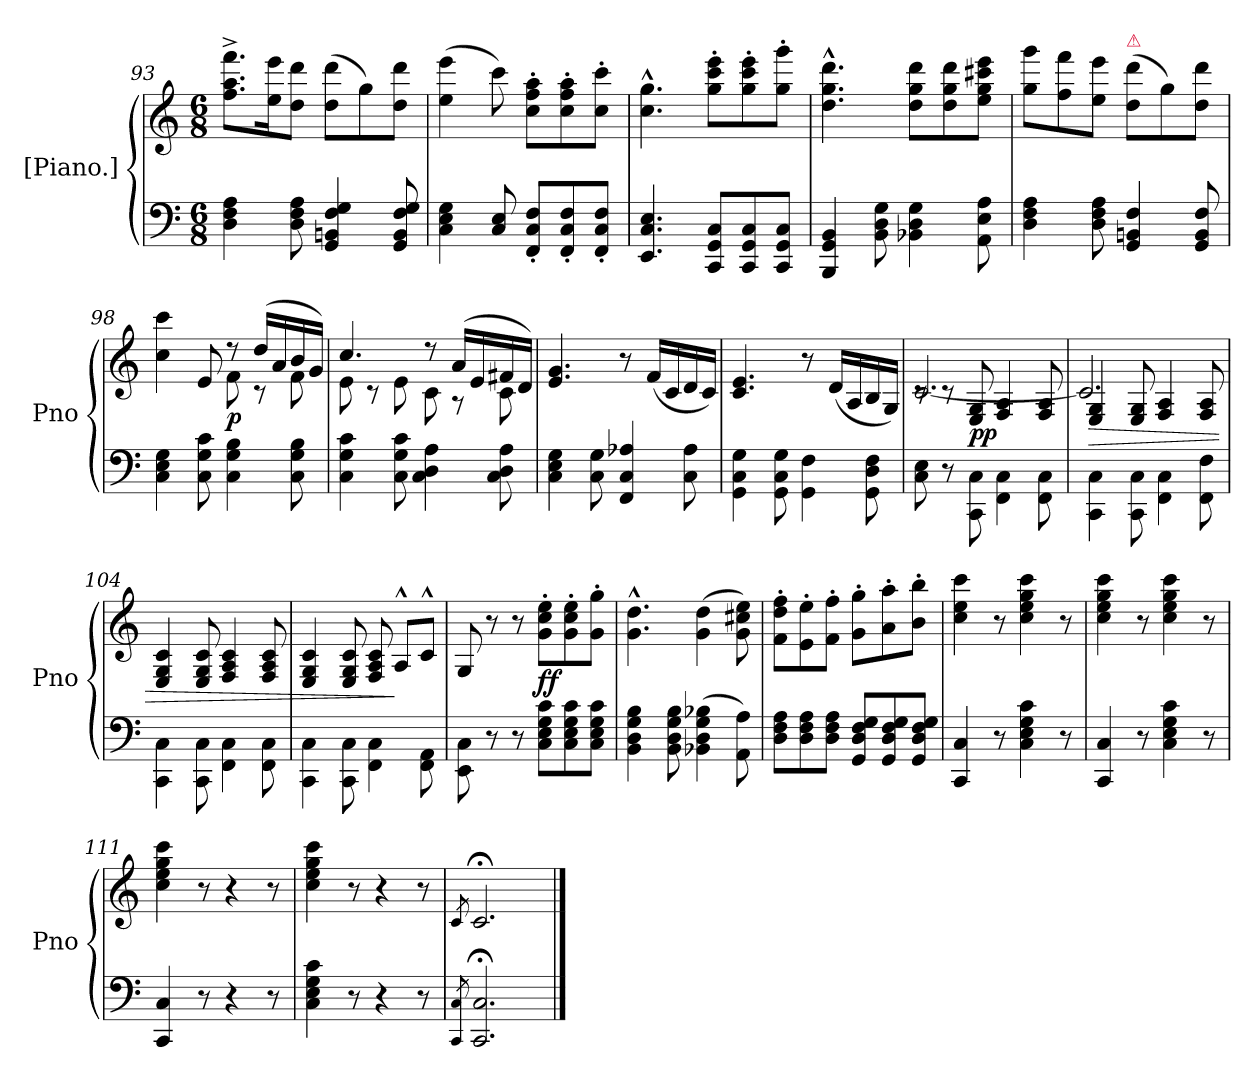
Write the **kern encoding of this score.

**kern	**kern	**dynam
*part1	*part1	*part1
*staff2	*staff1	*staff1/2
*I"[Piano.]	*	*
*I'Pno	*	*
*clefF4	*clefG2	*
*k[]	*k[]	*
*C:	*C:	*
*M6/8	*M6/8	*
=93	=93	=93
4D\ 4F\ 4A\	8.ff^\ 8.aa^\ 8.fff^\L	.
.	16ee\ 16eee\K	.
8D\ 8F\ 8A\	8dd\ 8ddd\J	.
4GG/ 4BBn/ 4F/ 4G/	(8dd\ 8ddd\L	.
.	8gg\)	.
8GG/ 8BB/ 8F/ 8G/	8dd\ 8ddd\J	.
=94	=94	=94
4C\ 4E\ 4G\	(4ee\ 4eee\	.
8C/ 8E/	8ccc\)	.
8FF'/ 8C'/ 8F'/L	8cc'\ 8ff'\ 8aa'\L	.
8FF'/ 8C'/ 8F'/	8cc'\ 8ff'\ 8aa'\	.
8FF'/ 8C'/ 8F'/J	8cc'\ 8ccc'\J	.
=95	=95	=95
4.EE/ 4.C/ 4.E/	4.cc^^\ 4.gg^^\	.
8CC/ 8GG/ 8C/L	8gg'\ 8ccc'\ 8eee'\L	.
8CC/ 8GG/ 8C/	8gg'\ 8ccc'\ 8eee'\	.
8CC/ 8GG/ 8C/J	8gg'\ 8ggg'\J	.
=96	=96	=96
4BBB/ 4GG/ 4BB/	4.dd^^\ 4.gg^^\ 4.ddd^^\	.
8BB\ 8D\ 8G\	.	.
4BB-X\ 4D\ 4G\	8dd\ 8gg\ 8ddd\L	.
.	8dd\ 8gg\ 8ddd\	.
8AA\ 8E\ 8A\	8ee\ 8gg\ 8ccc#X\ 8eee\J	.
=97	=97	=97
4D\ 4F\ 4A\	8gg\ 8ggg\L	.
.	8ff\ 8fff\	.
8D\ 8F\ 8A\	8ee\ 8eee\J	.
!	!LO:TX:a:color=crimson:t=⚠	!
4GG/ 4BBn/ 4F/	(8dd\ 8ddd\L	.
.	8gg\)	.
8GG/ 8BB/ 8F/	8dd\ 8ddd\J	.
=98	=98	=98
*	*^	*
4C\ 4E\ 4G\	4cc\ 4ccc\	4.ryy	.
8C\ 8G\ 8c\	8e/	.	.
4C\ 4G\ 4B\	8r	8f\	p
.	(16dd/LL	8r	.
.	16a/	.	.
8C\ 8G\ 8B\	16b/	8f\	.
.	16g/JJ)	.	.
=99	=99	=99	=99
4C\ 4G\ 4c\	4.cc/	8e\	.
.	.	8r	.
8C\ 8G\ 8c\	.	8e\	.
4C\ 4D\ 4A\	8r	8c\	.
.	(16a/LL	8r	.
.	16e/	.	.
8C\ 8D\ 8A\	16f#X/	8c\	.
.	16d/JJ)	.	.
*	*v	*v	*
=100	=100	=100
4C\ 4E\ 4G\	4.e/ 4.g/	.
8C\ 8G\	.	.
4FF/ 4C/ 4A-X/	8r	.
.	(>16f/LL	.
.	16c/	.
8C\ 8A-\	16d/	.
.	16c/JJ)	.
=101	=101	=101
4GG\ 4C\ 4G\	4.c/ 4.e/	.
8GG\ 8C\ 8G\	.	.
4GG\ 4F\	8r	.
.	(>16d/LL	.
.	16A/	.
8GG\ 8D\ 8F\	16B/	.
.	16G/JJ)	.
=102	=102	=102
*	*^	*
8C\ 8E\	8rc	[2.c/	.
8r	8rc	.	.
8CC\ 8C\	8E/ 8G/	.	pp
4FF\ 4C\	4F/ 4A/	.	.
8FF\ 8C\	8F/ 8A/	.	.
=103	=103	=103	=103
4CC\ 4C\	4E/ 4G/	2.c/]	>
8CC\ 8C\	8E/ 8G/	.	.
4FF\ 4C\	4F/ 4A/	.	.
8FF\ 8F\	8F/ 8A/	.	.
*	*v	*v	*
=104	=104	=104
4CC\ 4C\	4E/ 4G/ 4c/	.
8CC\ 8C\	8E/ 8G/ 8c/	.
4FF\ 4C\	4F/ 4A/ 4c/	.
8FF\ 8C\	8F/ 8A/ 8c/	.
=105	=105	=105
4CC\ 4C\	4E/ 4G/ 4c/	.
8CC\ 8C\	8E/ 8G/ 8c/	.
4FF\ 4C\	8F/ 8A/ 8c/	.
.	8A^^/L	]
8FF\ 8AA\	8c^^/J	.
=106	=106	=106
8EE\ 8C\	8G/	.
8r	8r	.
8r	8r	.
8C\ 8E\ 8G\ 8c\L	8g'\ 8cc'\ 8ee'\L	ff
8C\ 8E\ 8G\ 8c\	8g'\ 8cc'\ 8ee'\	.
8C\ 8E\ 8G\ 8c\J	8g'\ 8gg'\J	.
=107	=107	=107
4BB\ 4D\ 4G\ 4B\	4.g^^\ 4.dd^^\	.
8BB\ 8D\ 8G\ 8B\	.	.
(4BB-X\ 4D\ 4G\ 4B-X\	(4g\ 4dd\	.
8AA\ 8A\)	8g\ 8cc#X\ 8ee\)	.
=108	=108	=108
8D\ 8F\ 8A\L	8f'\ 8dd'\ 8ff'\L	.
8D\ 8F\ 8A\	8e'\ 8ee'\	.
8D\ 8F\ 8A\J	8f'\ 8ff'\J	.
8GG/ 8D/ 8F/ 8G/L	8g'\ 8gg'\L	.
8GG/ 8D/ 8F/ 8G/	8a'\ 8aa'\	.
8GG/ 8D/ 8F/ 8G/J	8b'\ 8bb'\J	.
=109	=109	=109
4CC/ 4C/	4cc\ 4ee\ 4ccc\	.
8r	8r	.
4C\ 4E\ 4G\ 4c\	4cc\ 4ee\ 4gg\ 4ccc\	.
8r	8r	.
=110	=110	=110
4CC/ 4C/	4cc\ 4ee\ 4gg\ 4ccc\	.
8r	8r	.
4C\ 4E\ 4G\ 4c\	4cc\ 4ee\ 4gg\ 4ccc\	.
8r	8r	.
=111	=111	=111
4CC/ 4C/	4cc\ 4ee\ 4gg\ 4ccc\	.
8r	8r	.
4r	4r	.
8r	8r	.
=112	=112	=112
4C\ 4E\ 4G\ 4c\	4cc\ 4ee\ 4gg\ 4ccc\	.
8r	8r	.
4r	4r	.
8r	8r	.
=113	=113	=113
8qCC/ 8qC/	8qc/	.
2.CC;</ 2.C;</	2.c;</	.
==	==	==
*-	*-	*-
